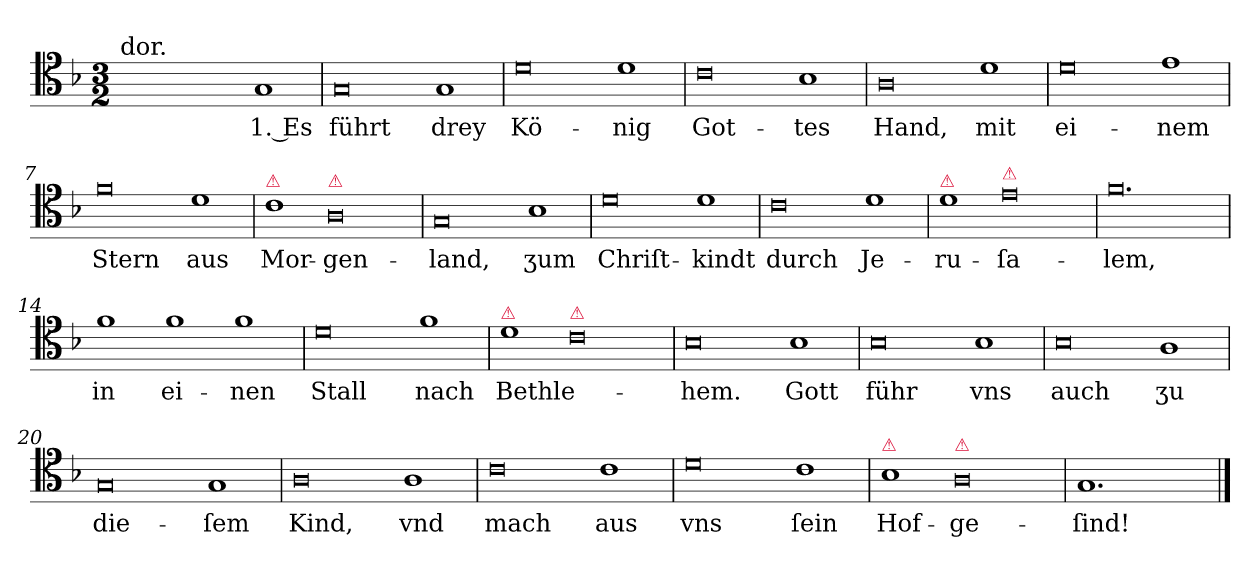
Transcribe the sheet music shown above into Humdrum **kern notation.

**kern	**text
*part1	*part1
*staff1	*staff1
*clefC4	*
*k[b-]	*
*G:dor	*
*M3/2	*
=1	=1
!LO:TX:a:t=dor.	!
!LO:N:vis=1	!
2ryy	.
!LO:N:vis=1	!
2ryy	.
!LO:N:vis=1	!
2G/	1. Es
=2	=2
!LO:N:vis=0	!
1G/	führt
!LO:N:vis=1	!
2G/	drey
=3	=3
!LO:N:vis=0	!
1d\	Kö-
!LO:N:vis=1	!
2d\	-nig
=4	=4
!LO:N:vis=0	!
1c\	Got-
!LO:N:vis=1	!
2B-\	-tes
=5	=5
!LO:N:vis=0	!
1A\	Hand,
!LO:N:vis=1	!
2d\	mit
=6	=6
!LO:N:vis=0	!
1d\	ei-
!LO:N:vis=1	!
2e\	-nem
=7	=7
!LO:N:vis=0	!
1f\	Stern
!LO:N:vis=1	!
2d\	aus
=8	=8
!LO:TX:a:color=crimson:t=⚠	!
!LO:N:vis=1	!
2c\	Mor-
!LO:TX:a:color=crimson:t=⚠	!
!LO:N:vis=0	!
1A\	-gen-
=9	=9
!LO:N:vis=0	!
1G/	-land,
!LO:N:vis=1	!
2B-\	ʒum
=10	=10
!LO:N:vis=0	!
1d\	Chriſt-
!LO:N:vis=1	!
2d\	-kindt
=11	=11
!LO:N:vis=0	!
1c\	durch
!LO:N:vis=1	!
2d\	Je-
=12	=12
!LO:TX:a:color=crimson:t=⚠	!
!LO:N:vis=1	!
2d\	-ru-
!LO:TX:a:color=crimson:t=⚠	!
!LO:N:vis=0	!
1e\	-ſa-
=13	=13
!LO:N:vis=0.	!
1.f\	-lem,
=14	=14
!LO:N:vis=1	!
2f\	in
!LO:N:vis=1	!
2f\	ei-
!LO:N:vis=1	!
2f\	-nen
=15	=15
!LO:N:vis=0	!
1d\	Stall
!LO:N:vis=1	!
2f\	nach
=16	=16
!LO:TX:a:color=crimson:t=⚠	!
!LO:N:vis=1	!
2d\	Bethle-
!LO:TX:a:color=crimson:t=⚠	!
!LO:N:vis=0	!
1c\	.
=17	=17
!LO:N:vis=0	!
1B-\	-hem.
!LO:N:vis=1	!
2B-\	Gott
=18	=18
!LO:N:vis=0	!
1B-\	führ
!LO:N:vis=1	!
2B-\	vns
=19	=19
!LO:N:vis=0	!
1B-\	auch
!LO:N:vis=1	!
2A\	ʒu
=20	=20
!LO:N:vis=0	!
1G/	die-
!LO:N:vis=1	!
2G/	-ſem
=21	=21
!LO:N:vis=0	!
1A\	Kind,
!LO:N:vis=1	!
2A\	vnd
=22	=22
!LO:N:vis=0	!
1c\	mach
!LO:N:vis=1	!
2c\	aus
=23	=23
!LO:N:vis=0	!
1d\	vns
!LO:N:vis=1	!
2c\	ſein
=24	=24
!LO:TX:a:color=crimson:t=⚠	!
!LO:N:vis=1	!
2B-\	Hof-
!LO:TX:a:color=crimson:t=⚠	!
!LO:N:vis=0	!
1A\	-ge-
=25	=25
1.G/	-ſind!
==	==
*-	*-
